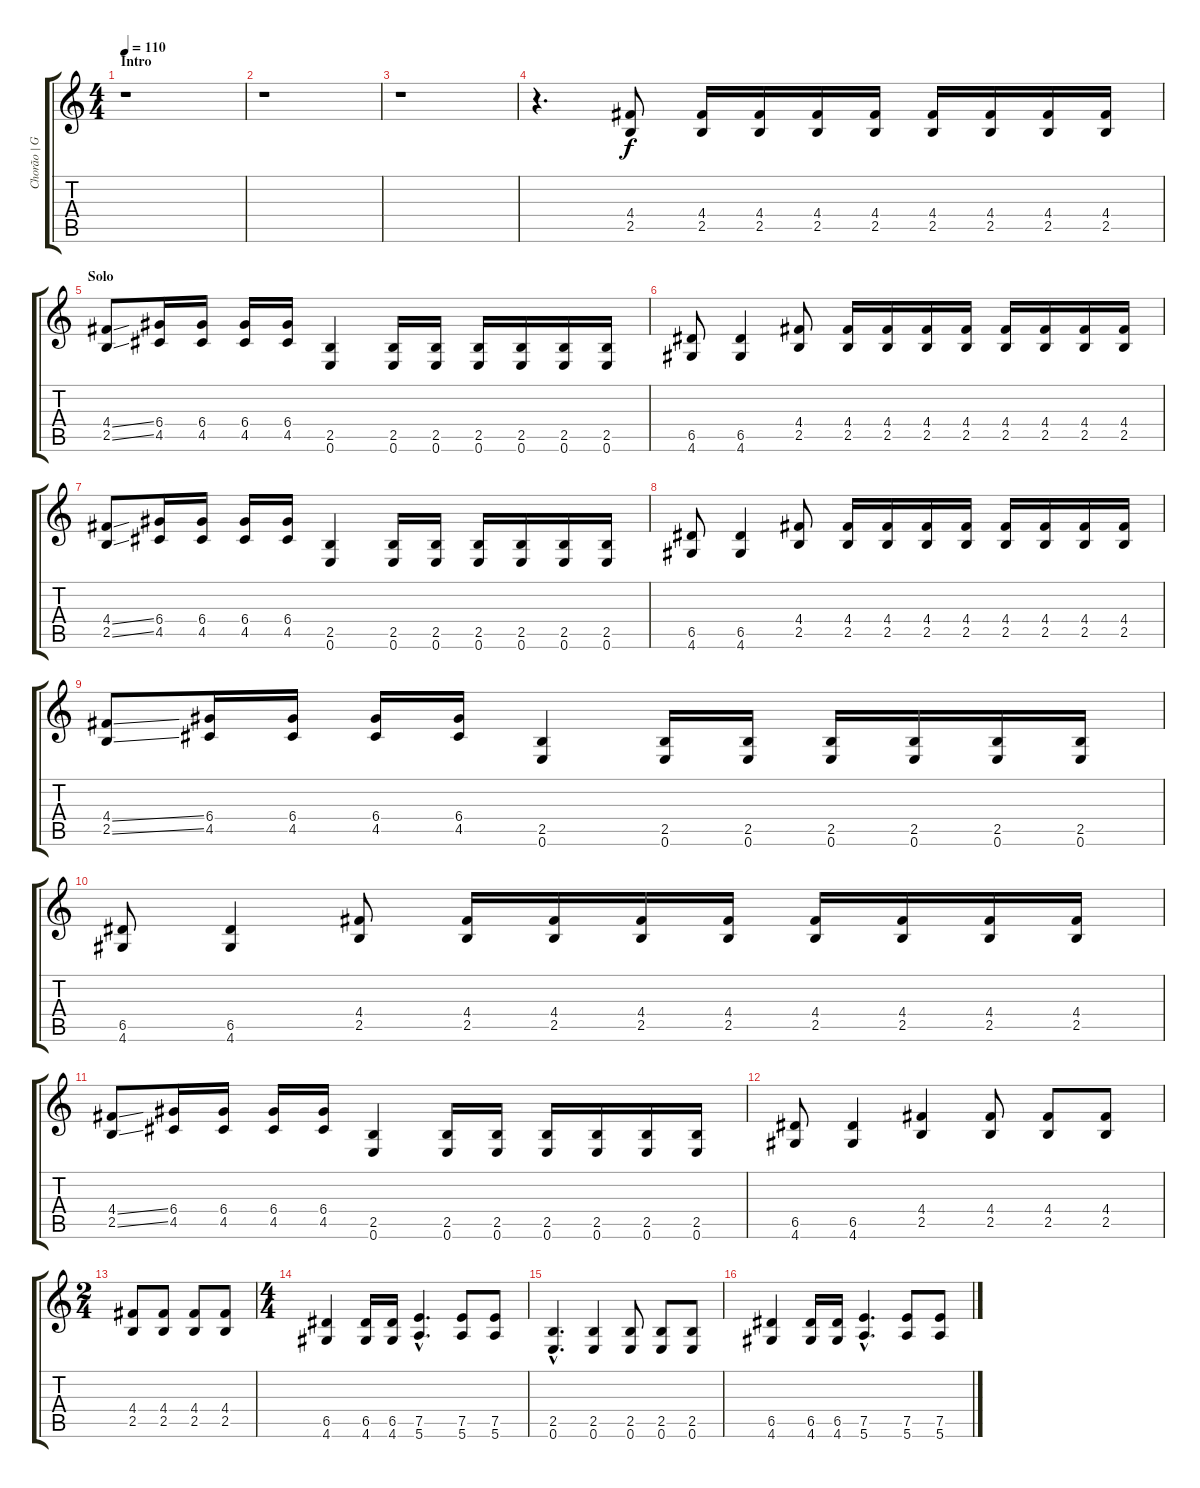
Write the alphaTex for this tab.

\track ("Chorão | Guitarra Base" "Chorão | G") {instrument distortionguitar}
\staff {score tabs}
\tuning (E4 B3 G3 D3 A2 E2) {hide}
\ts (4 4)
\section ("" "Intro")
\tempo 110
\clef g2
\ks c
r.1{dy f instrument distortionguitar} |
r.1 |
r.1 |
r.4{d} (4.4 2.5).8 (4.4 2.5).16 (4.4 2.5).16 (4.4 2.5).16 (4.4 2.5).16 (4.4 2.5).16 (4.4 2.5).16 (4.4 2.5).16 (4.4 2.5).16 |
\section ("" "Solo")
(4.4{ss} 2.5{ss}).8 (6.4 4.5).16 (6.4 4.5).16 (6.4 4.5).16 (6.4 4.5).16 (2.5 0.6).4 (2.5 0.6).16 (2.5 0.6).16 (2.5 0.6).16 (2.5 0.6).16 (2.5 0.6).16 (2.5 0.6).16 |
(6.5 4.6).8 (6.5 4.6).4 (4.4 2.5).8 (4.4 2.5).16 (4.4 2.5).16 (4.4 2.5).16 (4.4 2.5).16 (4.4 2.5).16 (4.4 2.5).16 (4.4 2.5).16 (4.4 2.5).16 |
(4.4{ss} 2.5{ss}).8 (6.4 4.5).16 (6.4 4.5).16 (6.4 4.5).16 (6.4 4.5).16 (2.5 0.6).4 (2.5 0.6).16 (2.5 0.6).16 (2.5 0.6).16 (2.5 0.6).16 (2.5 0.6).16 (2.5 0.6).16 |
(6.5 4.6).8 (6.5 4.6).4 (4.4 2.5).8 (4.4 2.5).16 (4.4 2.5).16 (4.4 2.5).16 (4.4 2.5).16 (4.4 2.5).16 (4.4 2.5).16 (4.4 2.5).16 (4.4 2.5).16 |
(4.4{ss} 2.5{ss}).8 (6.4 4.5).16 (6.4 4.5).16 (6.4 4.5).16 (6.4 4.5).16 (2.5 0.6).4 (2.5 0.6).16 (2.5 0.6).16 (2.5 0.6).16 (2.5 0.6).16 (2.5 0.6).16 (2.5 0.6).16 |
(6.5 4.6).8 (6.5 4.6).4 (4.4 2.5).8 (4.4 2.5).16 (4.4 2.5).16 (4.4 2.5).16 (4.4 2.5).16 (4.4 2.5).16 (4.4 2.5).16 (4.4 2.5).16 (4.4 2.5).16 |
(4.4{ss} 2.5{ss}).8 (6.4 4.5).16 (6.4 4.5).16 (6.4 4.5).16 (6.4 4.5).16 (2.5 0.6).4 (2.5 0.6).16 (2.5 0.6).16 (2.5 0.6).16 (2.5 0.6).16 (2.5 0.6).16 (2.5 0.6).16 |
(6.5 4.6).8 (6.5 4.6).4 (4.4 2.5).4 (4.4 2.5).8 (4.4 2.5).8 (4.4 2.5).8 |
\ts (2 4)
(4.4 2.5).8 (4.4 2.5).8 (4.4 2.5).8 (4.4 2.5).8 |
\ts (4 4)
(6.5 4.6).4 (6.5 4.6).16 (6.5 4.6).16 (7.5{hac} 5.6{hac}).4{d} (7.5 5.6).8 (7.5 5.6).8 |
(2.5{hac} 0.6{hac}).4{d} (2.5 0.6).4 (2.5 0.6).8 (2.5 0.6).8 (2.5 0.6).8 |
(6.5 4.6).4 (6.5 4.6).16 (6.5 4.6).16 (7.5{hac} 5.6{hac}).4{d} (7.5 5.6).8 (7.5 5.6).8
